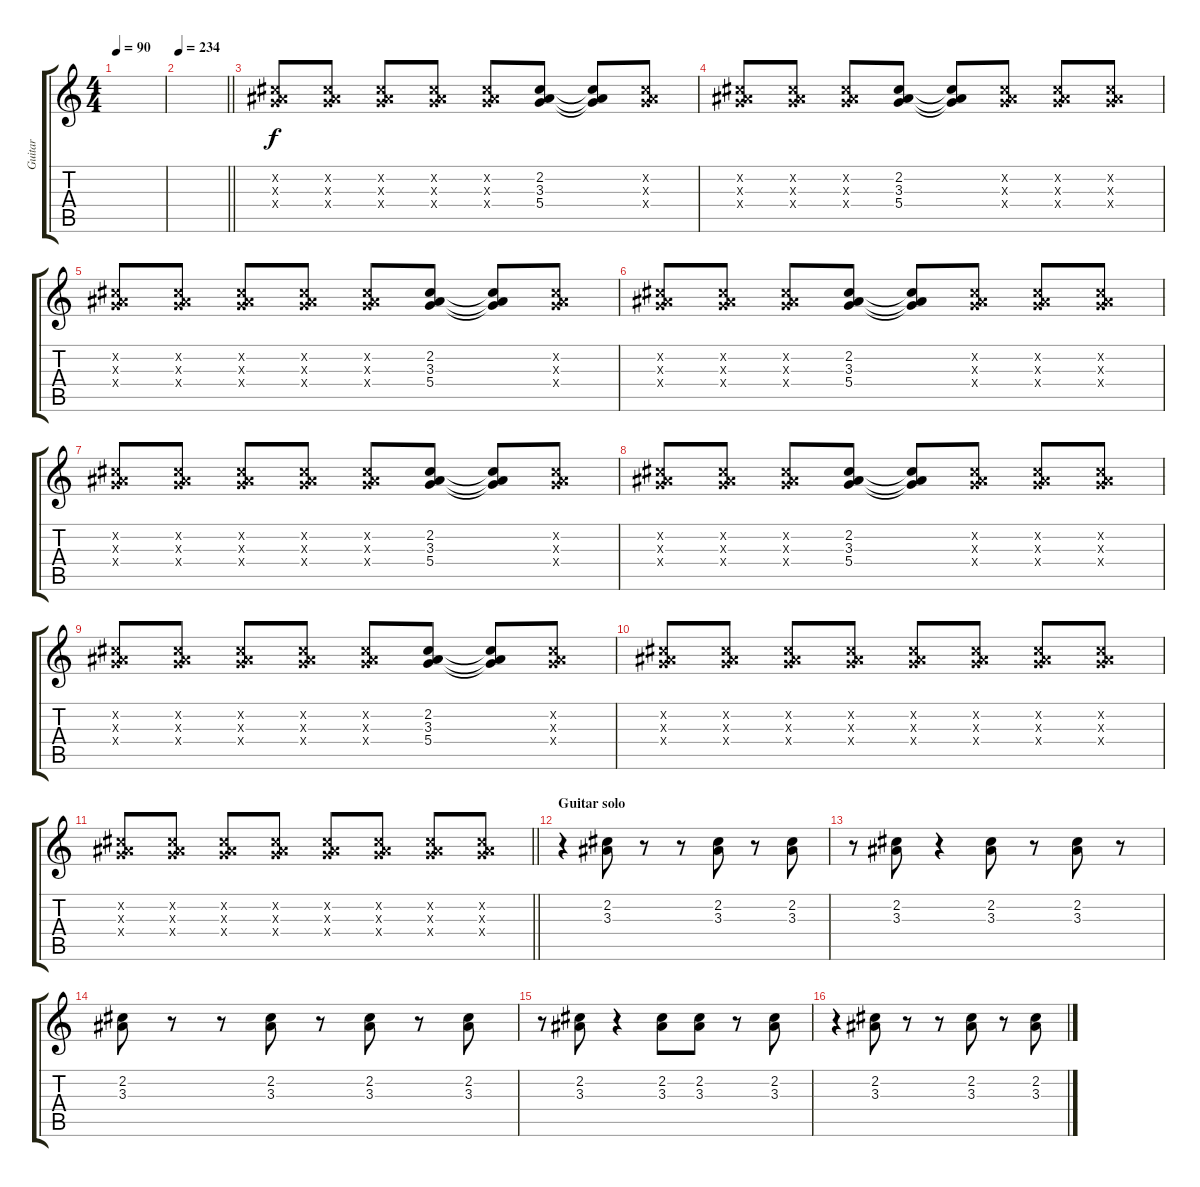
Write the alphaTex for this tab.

\track ("Guitar" "Guitar") {instrument acousticguitarsteel}
\staff {score tabs}
\tuning (E4 B3 G3 D3 A2 E2) {hide}
\ts (4 4)
\tempo 90
\clef g2
\ks c
|
\tempo 234
\barLineRight lightlight
|
\section ("" "")
(2.2{x} 3.3{x} 5.4{x}).8{instrument acousticguitarsteel} (2.2{x} 3.3{x} 5.4{x}).8 (2.2{x} 3.3{x} 5.4{x}).8 (2.2{x} 3.3{x} 5.4{x}).8 (2.2{x} 3.3{x} 5.4{x}).8 (2.2 3.3 5.4).8 (2.2{t} 3.3{t} 5.4{t}).8 (2.2{x} 3.3{x} 5.4{x}).8 |
(2.2{x} 3.3{x} 5.4{x}).8 (2.2{x} 3.3{x} 5.4{x}).8 (2.2{x} 3.3{x} 5.4{x}).8 (2.2 3.3 5.4).8 (2.2{t} 3.3{t} 5.4{t}).8 (2.2{x} 3.3{x} 5.4{x}).8 (2.2{x} 3.3{x} 5.4{x}).8 (2.2{x} 3.3{x} 5.4{x}).8 |
(2.2{x} 3.3{x} 5.4{x}).8 (2.2{x} 3.3{x} 5.4{x}).8 (2.2{x} 3.3{x} 5.4{x}).8 (2.2{x} 3.3{x} 5.4{x}).8 (2.2{x} 3.3{x} 5.4{x}).8 (2.2 3.3 5.4).8 (2.2{t} 3.3{t} 5.4{t}).8 (2.2{x} 3.3{x} 5.4{x}).8 |
(2.2{x} 3.3{x} 5.4{x}).8 (2.2{x} 3.3{x} 5.4{x}).8 (2.2{x} 3.3{x} 5.4{x}).8 (2.2 3.3 5.4).8 (2.2{t} 3.3{t} 5.4{t}).8 (2.2{x} 3.3{x} 5.4{x}).8 (2.2{x} 3.3{x} 5.4{x}).8 (2.2{x} 3.3{x} 5.4{x}).8 |
(2.2{x} 3.3{x} 5.4{x}).8 (2.2{x} 3.3{x} 5.4{x}).8 (2.2{x} 3.3{x} 5.4{x}).8 (2.2{x} 3.3{x} 5.4{x}).8 (2.2{x} 3.3{x} 5.4{x}).8 (2.2 3.3 5.4).8 (2.2{t} 3.3{t} 5.4{t}).8 (2.2{x} 3.3{x} 5.4{x}).8 |
(2.2{x} 3.3{x} 5.4{x}).8 (2.2{x} 3.3{x} 5.4{x}).8 (2.2{x} 3.3{x} 5.4{x}).8 (2.2 3.3 5.4).8 (2.2{t} 3.3{t} 5.4{t}).8 (2.2{x} 3.3{x} 5.4{x}).8 (2.2{x} 3.3{x} 5.4{x}).8 (2.2{x} 3.3{x} 5.4{x}).8 |
(2.2{x} 3.3{x} 5.4{x}).8 (2.2{x} 3.3{x} 5.4{x}).8 (2.2{x} 3.3{x} 5.4{x}).8 (2.2{x} 3.3{x} 5.4{x}).8 (2.2{x} 3.3{x} 5.4{x}).8 (2.2 3.3 5.4).8 (2.2{t} 3.3{t} 5.4{t}).8 (2.2{x} 3.3{x} 5.4{x}).8 |
(2.2{x} 3.3{x} 5.4{x}).8 (2.2{x} 3.3{x} 5.4{x}).8 (2.2{x} 3.3{x} 5.4{x}).8 (2.2{x} 3.3{x} 5.4{x}).8 (2.2{x} 3.3{x} 5.4{x}).8 (2.2{x} 3.3{x} 5.4{x}).8 (2.2{x} 3.3{x} 5.4{x}).8 (2.2{x} 3.3{x} 5.4{x}).8 |
\barLineRight lightlight
(2.2{x} 3.3{x} 5.4{x}).8 (2.2{x} 3.3{x} 5.4{x}).8 (2.2{x} 3.3{x} 5.4{x}).8 (2.2{x} 3.3{x} 5.4{x}).8 (2.2{x} 3.3{x} 5.4{x}).8 (2.2{x} 3.3{x} 5.4{x}).8 (2.2{x} 3.3{x} 5.4{x}).8 (2.2{x} 3.3{x} 5.4{x}).8 |
\section ("" "Guitar solo")
r.4 (2.2 3.3).8 r.8 r.8 (2.2 3.3).8 r.8 (2.2 3.3).8 |
r.8 (2.2 3.3).8 r.4 (2.2 3.3).8 r.8 (2.2 3.3).8 r.8 |
(2.2 3.3).8 r.8 r.8 (2.2 3.3).8 r.8 (2.2 3.3).8 r.8 (2.2 3.3).8 |
r.8 (2.2 3.3).8 r.4 (2.2 3.3).8 (2.2 3.3).8 r.8 (2.2 3.3).8 |
r.4 (2.2 3.3).8 r.8 r.8 (2.2 3.3).8 r.8 (2.2 3.3).8
